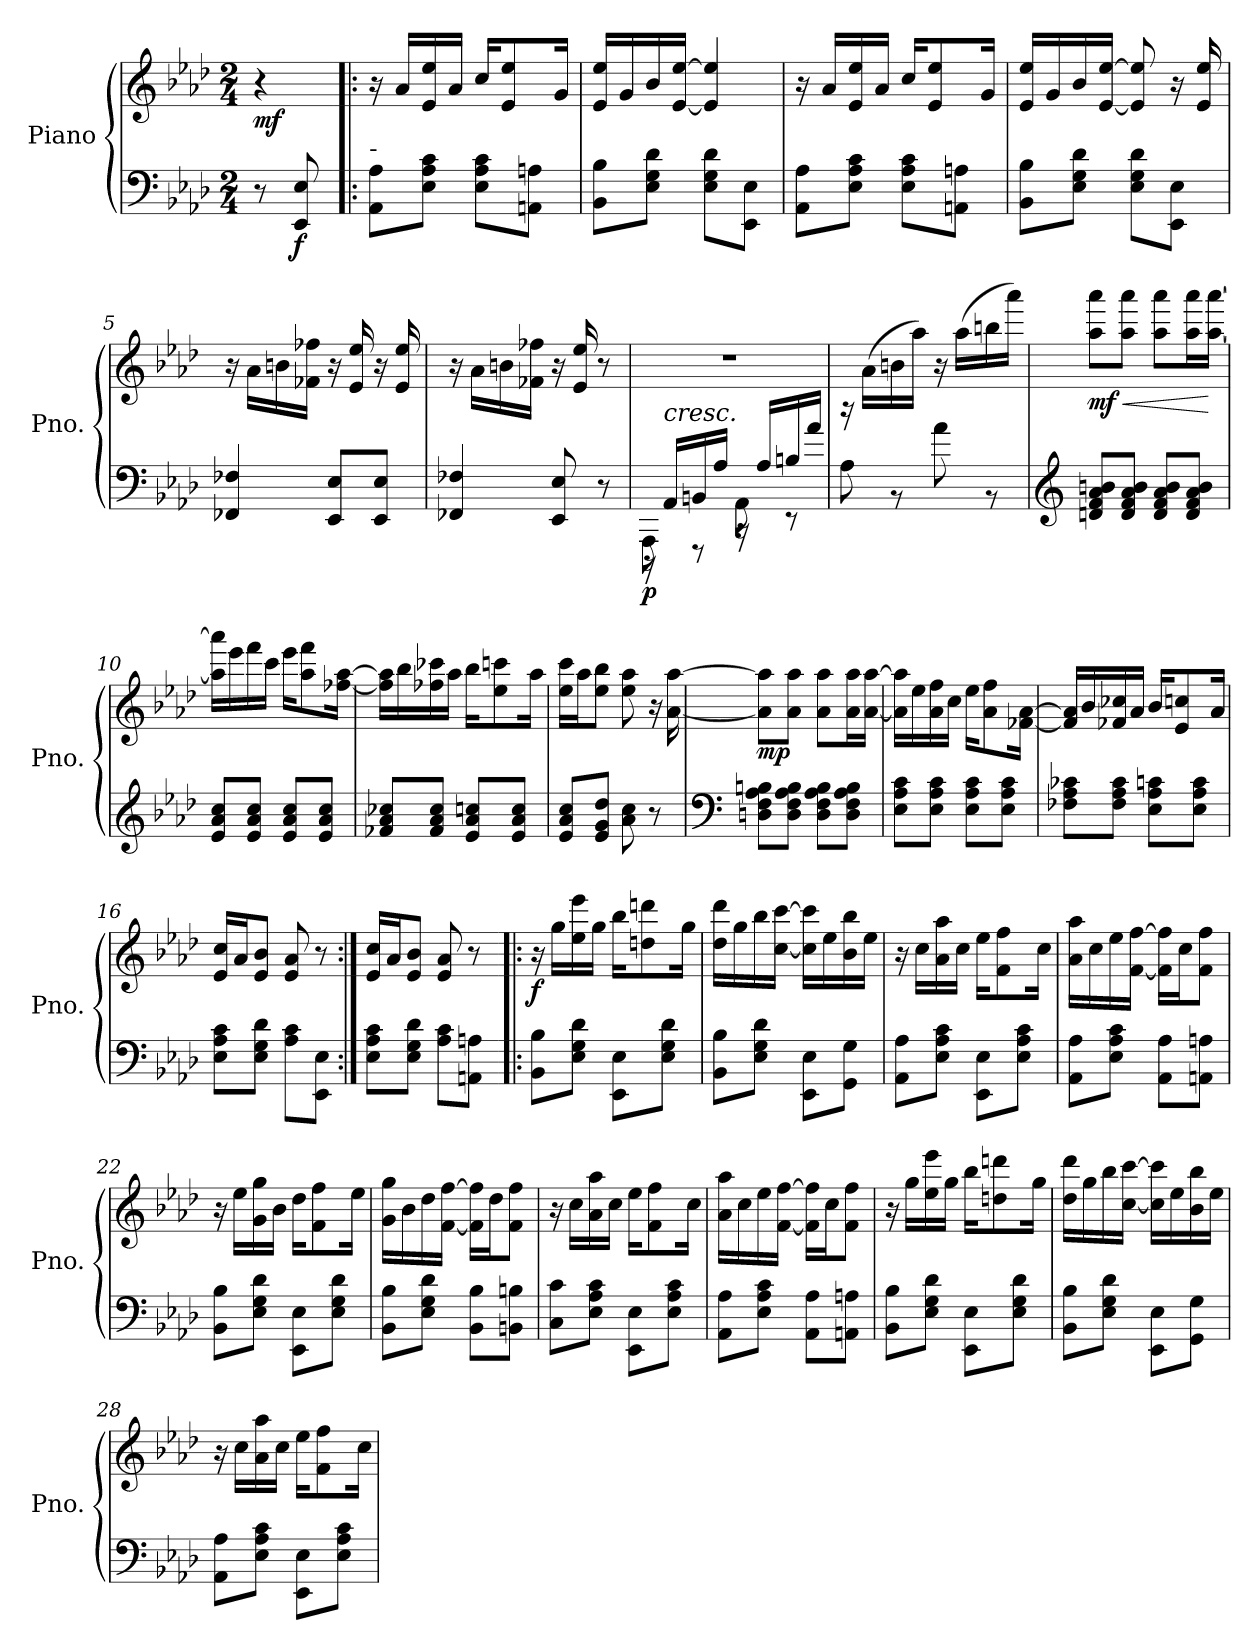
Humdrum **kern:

**kern	**kern	**dynam
*part1	*part1	*part1
*staff2	*staff1	*staff1/2
*I"Piano	*	*
*I'Pno.	*	*
*clefF4	*clefG2	*
*k[b-e-a-d-]	*k[b-e-a-d-]	*
*M2/4	*M2/4	*
*MM100	*MM100	*
=	=	=
!	!	!LO:DY:b
8r	4r	mf
!	!	!LO:DY:b=2
8EE-/ 8E-/	.	f
=1!|:	=1!|:	=1!|:
!LO:TX:a:t=-	!	!
8AA-\ 8A-\L	16r	.
.	16a-/LL	.
8E-\ 8A-\ 8c\J	16e-/ 16ee-/	.
.	16a-/JJ	.
8E-\ 8A-\ 8c\L	16cc/KL	.
.	8e-/ 8ee-/	.
8AAn\ 8An\J	.	.
.	16g/Jk	.
=2	=2	=2
8BB-\ 8B-\L	16e-/ 16ee-/LL	.
.	16g/	.
8E-\ 8G\ 8d-\J	16b-/	.
.	[16e-/ [16ee-/JJ	.
8E-\ 8G\ 8d-\L	4e-/] 4ee-/]	.
8EE-\ 8E-\J	.	.
=3	=3	=3
8AA-\ 8A-\L	16r	.
.	16a-/LL	.
8E-\ 8A-\ 8c\J	16e-/ 16ee-/	.
.	16a-/JJ	.
8E-\ 8A-\ 8c\L	16cc/KL	.
.	8e-/ 8ee-/	.
8AAn\ 8An\J	.	.
.	16g/Jk	.
=4	=4	=4
8BB-\ 8B-\L	16e-/ 16ee-/LL	.
.	16g/	.
8E-\ 8G\ 8d-\J	16b-/	.
.	[16e-/ [16ee-/JJ	.
8E-\ 8G\ 8d-\L	8e-/] 8ee-/]	.
8EE-\ 8E-\J	16r	.
.	16e-/ 16ee-/	.
!!LO:LB:g=z
=5	=5	=5
4FF-X/ 4F-X/	16r	.
.	16a-\LL	.
.	16bn\	.
.	16f-X\ 16ff-X\JJ	.
8EE-/ 8E-/L	16r	.
.	16e-/ 16ee-/	.
8EE-/ 8E-/J	16r	.
.	16e-/ 16ee-/	.
=6	=6	=6
4FF-X/ 4F-X/	16r	.
.	16a-\LL	.
.	16bn\	.
.	16f-X\ 16ff-X\JJ	.
8EE-/ 8E-/	16r	.
.	16e-/ 16ee-/	.
8r	8r	.
=7	=7	=7
*^	*	*
!	!	!	!LO:DY:b=2
8AAA-\	16r	2r	p
!	!LO:TX:a:i:t=cresc.	!	!
.	16AA-/LL	.	.
8rFFF	16BBn/	.	.
.	16A-/JJ	.	.
8AA-\	16r	.	.
.	16A-/LL	.	.
8rEE	16Bn/	.	.
.	16a-/JJ	.	.
*v	*v	*	*
=8	=8	=8
*	*^	*
8A-\	8rgggyy	16rA	.
.	.	(>16a-\LL	.
8rBB	8reeeyy	16bn\	.
.	.	16aa-\JJ)	.
8a-\	8rgggyy	16r	.
.	.	(>16aa-\LL	.
8rBB	8rgggyy	16bbn\	.
.	.	16aaa-\JJ)	.
*	*v	*v	*
=9	=9	=9
*clefG2	*	*
*	*^	*
!	!	!	!LO:HP:b
!	!	!	!LO:DY:n=1:b
*	*v	*v	*
8dn/ 8f/ 8a-/ 8bn/L	8aa-\ 8aaa-\L	< mf
8d/ 8f/ 8a-/ 8b/J	8aa-\ 8aaa-\J	.
8d/ 8f/ 8a-/ 8b/L	8aa-\ 8aaa-\L	.
8d/ 8f/ 8a-/ 8b/J	16aa-\ 16aaa-\L	.
.	[16aa-\ [16aaa-\JJ	[
!!LO:PB:g=z
=10	=10	=10
8e-/ 8a-/ 8cc/L	16aa-\] 16aaa-\]LL	.
.	16eee-\	.
8e-/ 8a-/ 8cc/J	16fff\	.
.	16ccc\JJ	.
8e-/ 8a-/ 8cc/L	16eee-\KL	.
.	8aa-\ 8fff\	.
8e-/ 8a-/ 8cc/J	.	.
.	[16ff-X\ [16aa-\Jk	.
=11	=11	=11
8f-X/ 8a-/ 8cc-X/L	16ff-\] 16aa-\]LL	.
.	16bb-\	.
8f-/ 8a-/ 8cc-/J	16ff-X\ 16ccc-X\	.
.	16aa-\JJ	.
8e-/ 8a-/ 8ccn/L	16bb-\KL	.
.	8ee-\ 8cccn\	.
8e-/ 8a-/ 8cc/J	.	.
.	16aa-\Jk	.
=12	=12	=12
8e-/ 8a-/ 8cc/L	16ee-\ 16ccc\LL	.
.	16aa-\J	.
8e-/ 8g/ 8dd-/J	8ee-\ 8bb-\J	.
8a-\ 8cc\	8ee-\ 8aa-\	.
8r	16r	.
.	[16a-\ [16aa-\	.
=13	=13	=13
*clefF4	*	*
!	!	!LO:DY:b
8Dn\ 8F\ 8A-\ 8Bn\L	8a-\] 8aa-\]L	mp
8D\ 8F\ 8A-\ 8B\J	8a-\ 8aa-\J	.
8D\ 8F\ 8A-\ 8B\L	8a-\ 8aa-\L	.
8D\ 8F\ 8A-\ 8B\J	16a-\ 16aa-\L	.
.	[16a-\ [16aa-\JJ	.
=14	=14	=14
8E-\ 8A-\ 8c\L	16a-\] 16aa-\]LL	.
.	16ee-\	.
8E-\ 8A-\ 8c\J	16a-\ 16ff\	.
.	16cc\JJ	.
8E-\ 8A-\ 8c\L	16ee-\KL	.
.	8a-\ 8ff\	.
8E-\ 8A-\ 8c\J	.	.
.	[16f-X\ [16a-\Jk	.
!!LO:LB:g=z
=15	=15	=15
8F-X\ 8A-\ 8c-X\L	16f-/] 16a-/]LL	.
.	16b-/	.
8F-\ 8A-\ 8c-\J	16f-X/ 16cc-X/	.
.	16a-/JJ	.
8E-\ 8A-\ 8cn\L	16b-/KL	.
.	8e-/ 8ccn/	.
8E-\ 8A-\ 8c\J	.	.
.	16a-/Jk	.
=16	=16	=16
8E-\ 8A-\ 8c\L	16e-/ 16cc/LL	.
.	16a-/J	.
8E-\ 8G\ 8d-\J	8e-/ 8b-/J	.
8A-\ 8c\L	8e-/ 8a-/	.
8EE-\ 8E-\J	8r	.
=17:|!	=17:|!	=17:|!
8E-\ 8A-\ 8c\L	16e-/ 16cc/LL	.
.	16a-/J	.
8E-\ 8G\ 8d-\J	8e-/ 8b-/J	.
8A-\ 8c\L	8e-/ 8a-/	.
8AAn\ 8An\J	8r	.
=18!|:	=18!|:	=18!|:
!	!	!LO:DY:b
8BB-\ 8B-\L	16r	f
.	16gg\LL	.
8E-\ 8G\ 8d-\J	16ee-\ 16eee-\	.
.	16gg\JJ	.
8EE-\ 8E-\L	16bb-\KL	.
.	8ddn\ 8dddn\	.
8E-\ 8G\ 8d-\J	.	.
.	16gg\Jk	.
=19	=19	=19
8BB-\ 8B-\L	16dd-\ 16ddd-\LL	.
.	16gg\	.
8E-\ 8G\ 8d-\J	16bb-\	.
.	[16cc\ [16ccc\JJ	.
8EE-\ 8E-\L	16cc\] 16ccc\]LL	.
.	16ee-\	.
8GG\ 8G\J	16b-\ 16bb-\	.
.	16ee-\JJ	.
!!LO:LB:g=z
=20	=20	=20
8AA-\ 8A-\L	16r	.
.	16cc\LL	.
8E-\ 8A-\ 8c\J	16a-\ 16aa-\	.
.	16cc\JJ	.
8EE-\ 8E-\L	16ee-\KL	.
.	8f\ 8ff\	.
8E-\ 8A-\ 8c\J	.	.
.	16cc\Jk	.
=21	=21	=21
8AA-\ 8A-\L	16a-\ 16aa-\LL	.
.	16cc\	.
8E-\ 8A-\ 8c\J	16ee-\	.
.	[16f\ [16ff\JJ	.
8AA-\ 8A-\L	16f\] 16ff\]LL	.
.	16cc\J	.
8AAn\ 8An\J	8f\ 8ff\J	.
=22	=22	=22
8BB-\ 8B-\L	16r	.
.	16ee-\LL	.
8E-\ 8G\ 8d-\J	16g\ 16gg\	.
.	16b-\JJ	.
8EE-\ 8E-\L	16dd-\KL	.
.	8f\ 8ff\	.
8E-\ 8G\ 8d-\J	.	.
.	16ee-\Jk	.
=23	=23	=23
8BB-\ 8B-\L	16g\ 16gg\LL	.
.	16b-\	.
8E-\ 8G\ 8d-\J	16dd-\	.
.	[16f\ [16ff\JJ	.
8BB-\ 8B-\L	16f\] 16ff\]LL	.
.	16dd-\J	.
8BBn\ 8Bn\J	8f\ 8ff\J	.
=24	=24	=24
8C\ 8c\L	16r	.
.	16cc\LL	.
8E-\ 8A-\ 8c\J	16a-\ 16aa-\	.
.	16cc\JJ	.
8EE-\ 8E-\L	16ee-\KL	.
.	8f\ 8ff\	.
8E-\ 8A-\ 8c\J	.	.
.	16cc\Jk	.
!!LO:LB:g=z
=25	=25	=25
8AA-\ 8A-\L	16a-\ 16aa-\LL	.
.	16cc\	.
8E-\ 8A-\ 8c\J	16ee-\	.
.	[16f\ [16ff\JJ	.
8AA-\ 8A-\L	16f\] 16ff\]LL	.
.	16cc\J	.
8AAn\ 8An\J	8f\ 8ff\J	.
=26	=26	=26
8BB-\ 8B-\L	16r	.
.	16gg\LL	.
8E-\ 8G\ 8d-\J	16ee-\ 16eee-\	.
.	16gg\JJ	.
8EE-\ 8E-\L	16bb-\KL	.
.	8ddn\ 8dddn\	.
8E-\ 8G\ 8d-\J	.	.
.	16gg\Jk	.
=27	=27	=27
8BB-\ 8B-\L	16dd-\ 16ddd-\LL	.
.	16gg\	.
8E-\ 8G\ 8d-\J	16bb-\	.
.	[16cc\ [16ccc\JJ	.
8EE-\ 8E-\L	16cc\] 16ccc\]LL	.
.	16ee-\	.
8GG\ 8G\J	16b-\ 16bb-\	.
.	16ee-\JJ	.
=28	=28	=28
8AA-\ 8A-\L	16r	.
.	16cc\LL	.
8E-\ 8A-\ 8c\J	16a-\ 16aa-\	.
.	16cc\JJ	.
8EE-\ 8E-\L	16ee-\KL	.
.	8f\ 8ff\	.
8E-\ 8A-\ 8c\J	.	.
.	16cc\Jk	.
=	=	=
*-	*-	*-
